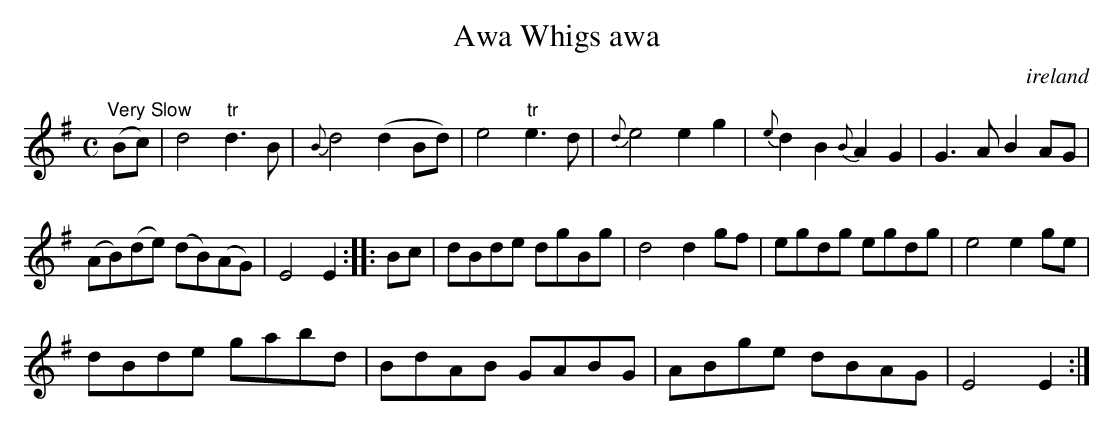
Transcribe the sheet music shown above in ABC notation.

X:1
T:Awa Whigs awa
O:ireland
M:C
K:Emin
"Very Slow" (Bc)|\
d4 "tr"d3B| {B}d4 (d2Bd)| \
e4 "tr"e3d| {d}e4 e2g2|\
{e}d2B2 {B}A2G2| G3A B2AG|
(AB)(de) (dB)(AG)| E4 E2::\
Bc|\
dBde dgBg| d4 d2gf| egdg egdg| e4 e2ge|
dBde gabd| BdAB GABG| ABge dBAG| E4 E2:|
